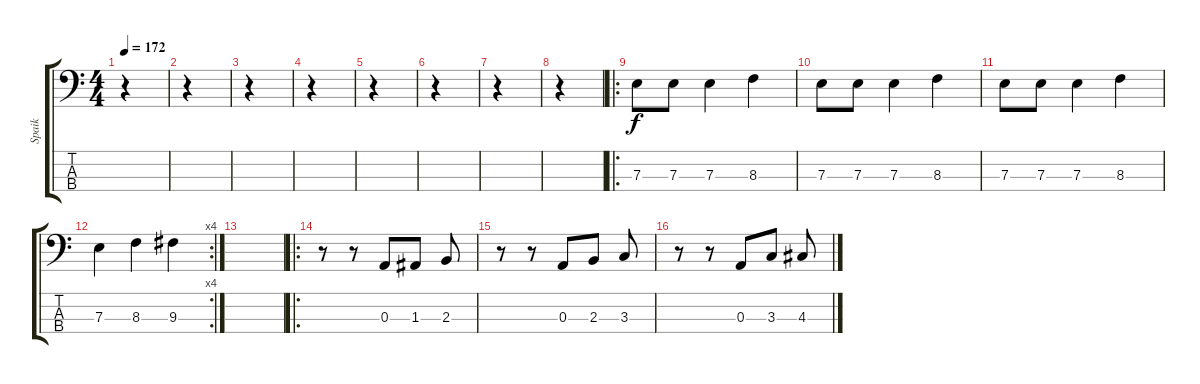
\track ("Spaik" "Spaik") {instrument electricbassfinger}
\staff {score tabs}
\tuning (G2 D2 A1 E1) {hide}
\ts (4 4)
\tempo 172
\clef f4
\ks c
r.4{dy f instrument electricbassfinger} |
r.4 |
r.4 |
r.4 |
r.4 |
r.4 |
r.4 |
r.4 |
\ro
7.3.8 7.3.8 7.3.4 8.3.4 |
7.3.8 7.3.8 7.3.4 8.3.4 |
7.3.8 7.3.8 7.3.4 8.3.4 |
\rc 4
7.3.4 8.3.4 9.3.4 |
|
\ro
r.8 r.8 0.3.8 1.3.8 2.3.8 |
r.8 r.8 0.3.8 2.3.8 3.3.8 |
r.8 r.8 0.3.8 3.3.8 4.3.8
